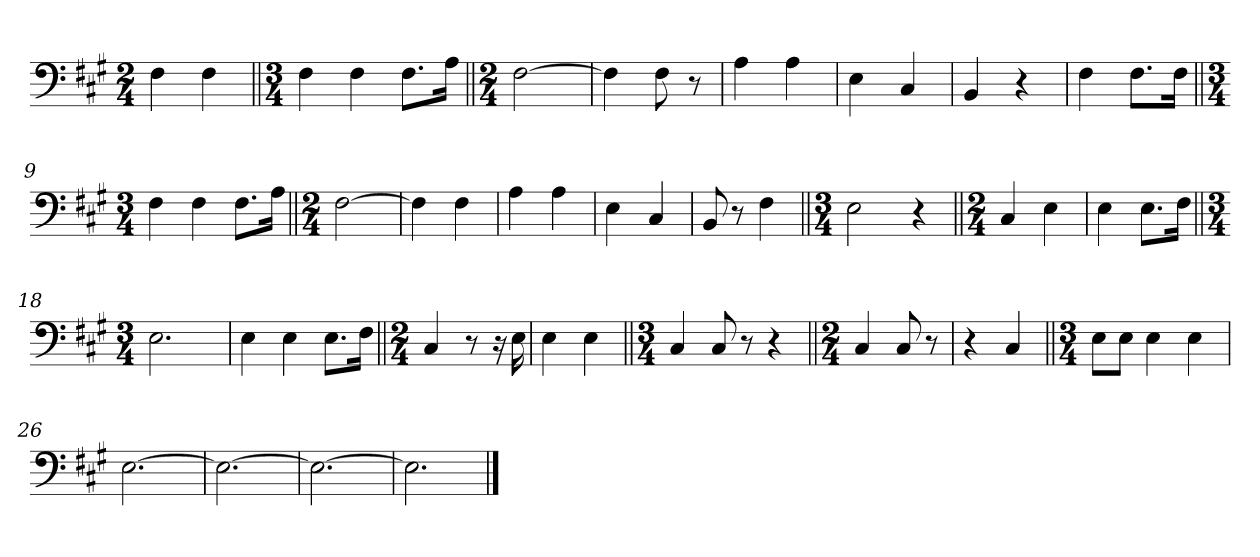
**kern
*part1
*staff1
*clefF4
*k[f#c#g#]
*M2/4
=1
4F#\
4F#\
=2||
*M3/4
4F#\
4F#\
8.F#\L
16A\Jk
=3||
*M2/4
[2F#\
=4
4F#\]
8F#\
8r
=5
4A\
4A\
=6
4E\
4C#/
=7
4BB/
4r
=8
4F#\
8.F#\L
16F#\Jk
=9||
*M3/4
4F#\
4F#\
8.F#\L
16A\Jk
=10||
*M2/4
[2F#\
=11
4F#\]
4F#\
=12
4A\
4A\
=13
4E\
4C#/
=14
8BB/
8r
4F#\
=15||
*M3/4
2E\
4r
=16||
*M2/4
4C#/
4E\
=17
4E\
8.E\L
16F#\Jk
=18||
*M3/4
2.E\
=19
4E\
4E\
8.E\L
16F#\Jk
=20||
*M2/4
4C#/
8r
16r
16E\
=21
4E\
4E\
=22||
*M3/4
4C#/
8C#/
8r
4r
=23||
*M2/4
4C#/
8C#/
8r
=24
4r
4C#/
=25||
*M3/4
8E\L
8E\J
4E\
4E\
=26
[2.E\
=27
2.E\_
=28
2.E\_
=29
2.E\]
==
*-
